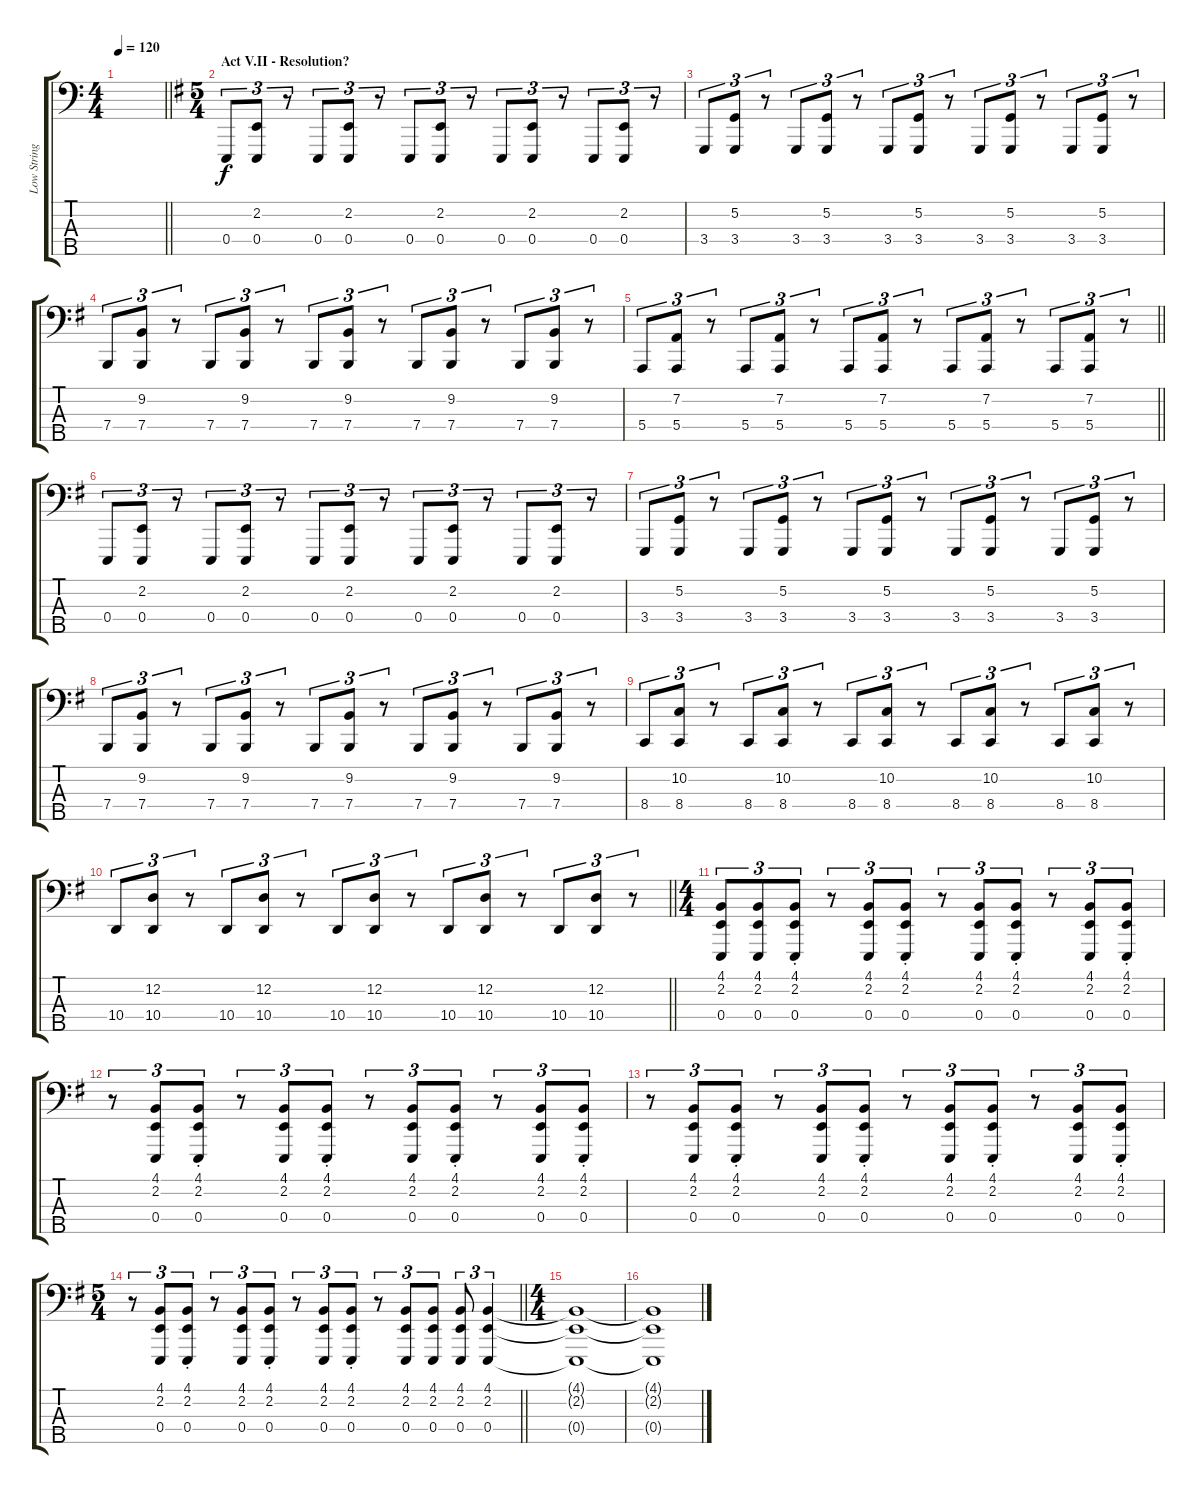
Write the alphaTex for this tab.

\track ("Low Strings Standard" "Low String") {instrument stringensemble1}
\staff {score tabs}
\tuning (G2 D2 A1 E1 B0) {hide}
\ts (4 4)
\tempo 120
\clef f4
\barLineRight lightlight
\ks c
|
\ts (5 4)
\section ("" "Act V.II - Resolution?")
\ks eminor
0.4.8{tu (3 2) volume 16} (2.2 0.4).8{tu (3 2)} r.8{tu (3 2)} 0.4.8{tu (3 2)} (2.2 0.4).8{tu (3 2)} r.8{tu (3 2)} 0.4.8{tu (3 2)} (2.2 0.4).8{tu (3 2)} r.8{tu (3 2)} 0.4.8{tu (3 2)} (2.2 0.4).8{tu (3 2)} r.8{tu (3 2)} 0.4.8{tu (3 2)} (2.2 0.4).8{tu (3 2)} r.8{tu (3 2)} |
3.4.8{tu (3 2)} (5.2 3.4).8{tu (3 2)} r.8{tu (3 2)} 3.4.8{tu (3 2)} (5.2 3.4).8{tu (3 2)} r.8{tu (3 2)} 3.4.8{tu (3 2)} (5.2 3.4).8{tu (3 2)} r.8{tu (3 2)} 3.4.8{tu (3 2)} (5.2 3.4).8{tu (3 2)} r.8{tu (3 2)} 3.4.8{tu (3 2)} (5.2 3.4).8{tu (3 2)} r.8{tu (3 2)} |
7.4.8{tu (3 2)} (9.2 7.4).8{tu (3 2)} r.8{tu (3 2)} 7.4.8{tu (3 2)} (9.2 7.4).8{tu (3 2)} r.8{tu (3 2)} 7.4.8{tu (3 2)} (9.2 7.4).8{tu (3 2)} r.8{tu (3 2)} 7.4.8{tu (3 2)} (9.2 7.4).8{tu (3 2)} r.8{tu (3 2)} 7.4.8{tu (3 2)} (9.2 7.4).8{tu (3 2)} r.8{tu (3 2)} |
\barLineRight lightlight
5.4.8{tu (3 2)} (7.2 5.4).8{tu (3 2)} r.8{tu (3 2)} 5.4.8{tu (3 2)} (7.2 5.4).8{tu (3 2)} r.8{tu (3 2)} 5.4.8{tu (3 2)} (7.2 5.4).8{tu (3 2)} r.8{tu (3 2)} 5.4.8{tu (3 2)} (7.2 5.4).8{tu (3 2)} r.8{tu (3 2)} 5.4.8{tu (3 2)} (7.2 5.4).8{tu (3 2)} r.8{tu (3 2)} |
0.4.8{tu (3 2)} (2.2 0.4).8{tu (3 2)} r.8{tu (3 2)} 0.4.8{tu (3 2)} (2.2 0.4).8{tu (3 2)} r.8{tu (3 2)} 0.4.8{tu (3 2)} (2.2 0.4).8{tu (3 2)} r.8{tu (3 2)} 0.4.8{tu (3 2)} (2.2 0.4).8{tu (3 2)} r.8{tu (3 2)} 0.4.8{tu (3 2)} (2.2 0.4).8{tu (3 2)} r.8{tu (3 2)} |
3.4.8{tu (3 2)} (5.2 3.4).8{tu (3 2)} r.8{tu (3 2)} 3.4.8{tu (3 2)} (5.2 3.4).8{tu (3 2)} r.8{tu (3 2)} 3.4.8{tu (3 2)} (5.2 3.4).8{tu (3 2)} r.8{tu (3 2)} 3.4.8{tu (3 2)} (5.2 3.4).8{tu (3 2)} r.8{tu (3 2)} 3.4.8{tu (3 2)} (5.2 3.4).8{tu (3 2)} r.8{tu (3 2)} |
7.4.8{tu (3 2)} (9.2 7.4).8{tu (3 2)} r.8{tu (3 2)} 7.4.8{tu (3 2)} (9.2 7.4).8{tu (3 2)} r.8{tu (3 2)} 7.4.8{tu (3 2)} (9.2 7.4).8{tu (3 2)} r.8{tu (3 2)} 7.4.8{tu (3 2)} (9.2 7.4).8{tu (3 2)} r.8{tu (3 2)} 7.4.8{tu (3 2)} (9.2 7.4).8{tu (3 2)} r.8{tu (3 2)} |
8.4.8{tu (3 2)} (10.2 8.4).8{tu (3 2)} r.8{tu (3 2)} 8.4.8{tu (3 2)} (10.2 8.4).8{tu (3 2)} r.8{tu (3 2)} 8.4.8{tu (3 2)} (10.2 8.4).8{tu (3 2)} r.8{tu (3 2)} 8.4.8{tu (3 2)} (10.2 8.4).8{tu (3 2)} r.8{tu (3 2)} 8.4.8{tu (3 2)} (10.2 8.4).8{tu (3 2)} r.8{tu (3 2)} |
\barLineRight lightlight
10.4.8{tu (3 2)} (12.2 10.4).8{tu (3 2)} r.8{tu (3 2)} 10.4.8{tu (3 2)} (12.2 10.4).8{tu (3 2)} r.8{tu (3 2)} 10.4.8{tu (3 2)} (12.2 10.4).8{tu (3 2)} r.8{tu (3 2)} 10.4.8{tu (3 2)} (12.2 10.4).8{tu (3 2)} r.8{tu (3 2)} 10.4.8{tu (3 2)} (12.2 10.4).8{tu (3 2)} r.8{tu (3 2)} |
\ts (4 4)
(4.1 2.2 0.4).8{tu (3 2) balance 8} (4.1 2.2 0.4).8{tu (3 2)} (4.1 2.2{st} 0.4).8{tu (3 2)} r.8{tu (3 2)} (4.1 2.2 0.4).8{tu (3 2)} (4.1 2.2{st} 0.4{st}).8{tu (3 2)} r.8{tu (3 2)} (4.1 2.2 0.4).8{tu (3 2)} (4.1 2.2{st} 0.4{st}).8{tu (3 2)} r.8{tu (3 2)} (4.1 2.2 0.4).8{tu (3 2)} (4.1 2.2{st} 0.4{st}).8{tu (3 2)} |
r.8{tu (3 2)} (4.1 2.2 0.4).8{tu (3 2)} (4.1 2.2{st} 0.4{st}).8{tu (3 2)} r.8{tu (3 2)} (4.1 2.2 0.4).8{tu (3 2)} (4.1 2.2{st} 0.4{st}).8{tu (3 2)} r.8{tu (3 2)} (4.1 2.2 0.4).8{tu (3 2)} (4.1 2.2{st} 0.4{st}).8{tu (3 2)} r.8{tu (3 2)} (4.1 2.2 0.4).8{tu (3 2)} (4.1 2.2{st} 0.4{st}).8{tu (3 2)} |
r.8{tu (3 2)} (4.1 2.2 0.4).8{tu (3 2)} (4.1 2.2{st} 0.4{st}).8{tu (3 2)} r.8{tu (3 2)} (4.1 2.2 0.4).8{tu (3 2)} (4.1 2.2{st} 0.4{st}).8{tu (3 2)} r.8{tu (3 2)} (4.1 2.2 0.4).8{tu (3 2)} (4.1 2.2{st} 0.4{st}).8{tu (3 2)} r.8{tu (3 2)} (4.1 2.2 0.4).8{tu (3 2)} (4.1 2.2{st} 0.4{st}).8{tu (3 2)} |
\ts (5 4)
\barLineRight lightlight
r.8{tu (3 2)} (4.1 2.2 0.4).8{tu (3 2)} (4.1 2.2{st} 0.4{st}).8{tu (3 2)} r.8{tu (3 2)} (4.1 2.2 0.4).8{tu (3 2)} (4.1 2.2{st} 0.4{st}).8{tu (3 2)} r.8{tu (3 2)} (4.1 2.2 0.4).8{tu (3 2)} (4.1 2.2{st} 0.4{st}).8{tu (3 2)} r.8{tu (3 2)} (4.1 2.2 0.4).8{tu (3 2)} (4.1 2.2 0.4).8{tu (3 2)} (4.1 2.2 0.4).8{tu (3 2)} (4.1 2.2 0.4).4{tu (3 2)} |
\ts (4 4)
(4.1{t} 2.2{t} 0.4{t}).1 |
(4.1{t} 2.2{t} 0.4{t}).1
